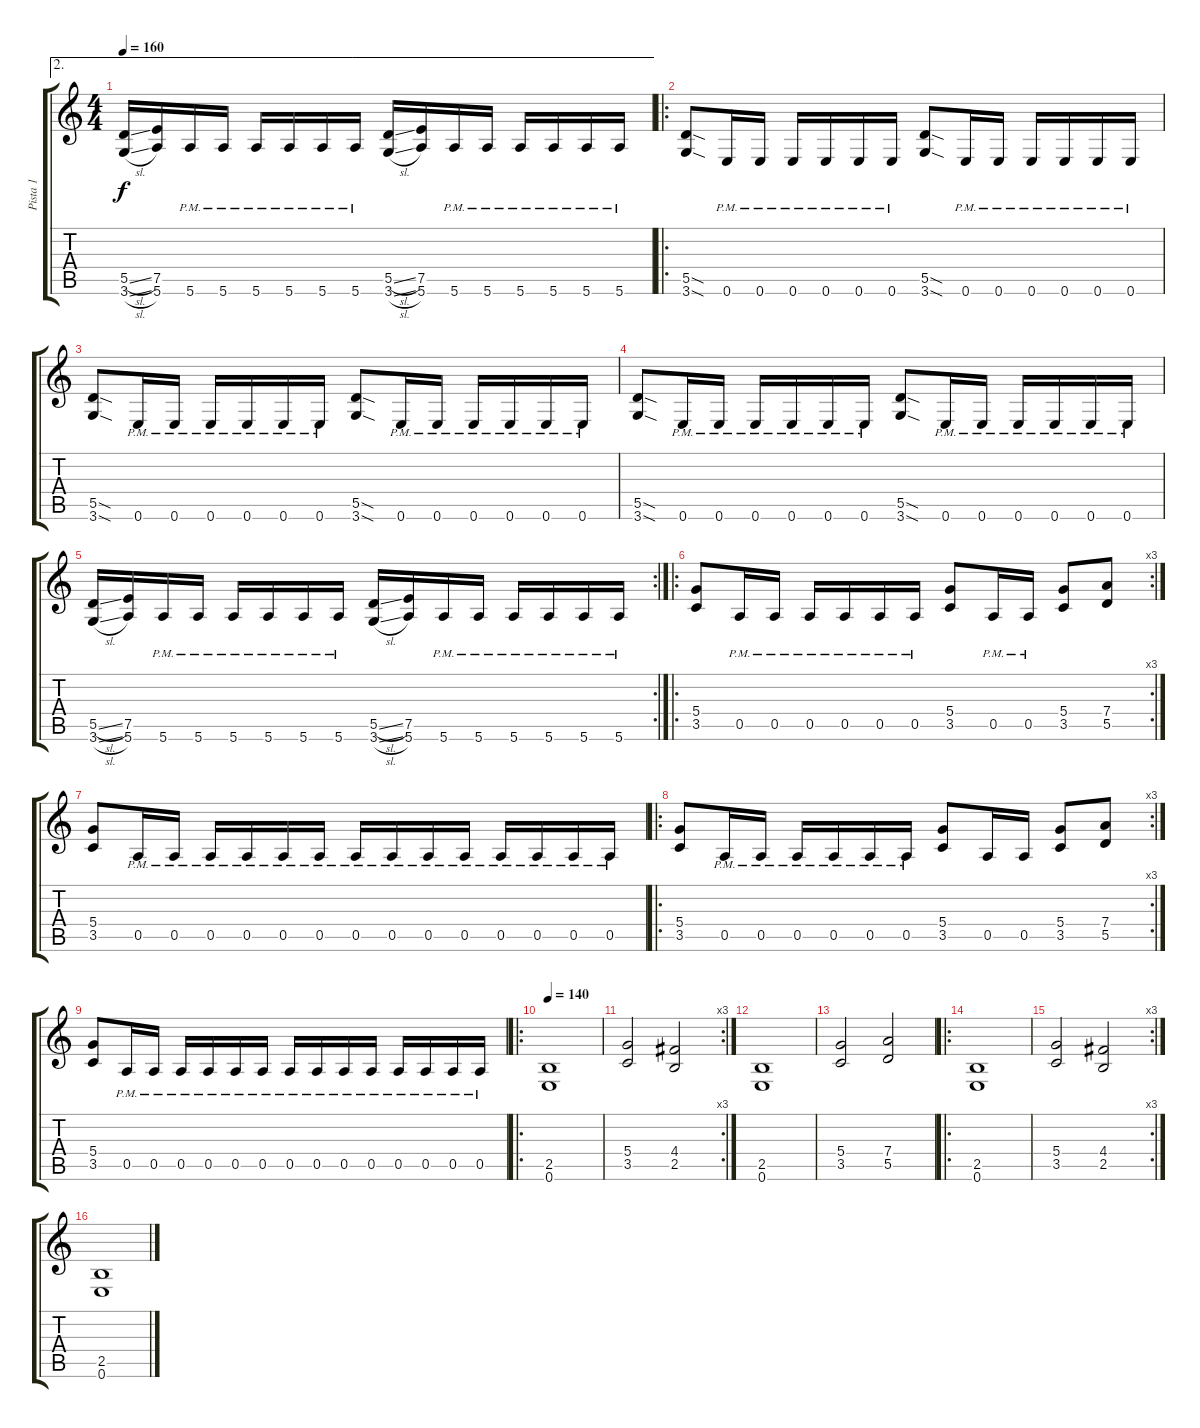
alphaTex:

\track ("Pista 1" "Pista 1") {instrument distortionguitar}
\staff {score tabs}
\tuning (E4 B3 G3 D3 A2 E2) {hide}
\ae 2
\ts (4 4)
\tempo 160
\clef g2
\ks c
(5.5{sl} 3.6{sl}).16{dy f} (7.5 5.6).16 5.6{pm}.16 5.6{pm}.16 5.6{pm}.16 5.6{pm}.16 5.6{pm}.16 5.6{pm}.16 (5.5{sl} 3.6{sl}).16 (7.5 5.6).16 5.6{pm}.16 5.6{pm}.16 5.6{pm}.16 5.6{pm}.16 5.6{pm}.16 5.6{pm}.16 |
\ro
(5.5{sod} 3.6{sod}).8 0.6{pm}.16 0.6{pm}.16 0.6{pm}.16 0.6{pm}.16 0.6{pm}.16 0.6{pm}.16 (5.5{sod} 3.6{sod}).8 0.6{pm}.16 0.6{pm}.16 0.6{pm}.16 0.6{pm}.16 0.6{pm}.16 0.6{pm}.16 |
(5.5{sod} 3.6{sod}).8 0.6{pm}.16 0.6{pm}.16 0.6{pm}.16 0.6{pm}.16 0.6{pm}.16 0.6{pm}.16 (5.5{sod} 3.6{sod}).8 0.6{pm}.16 0.6{pm}.16 0.6{pm}.16 0.6{pm}.16 0.6{pm}.16 0.6{pm}.16 |
(5.5{sod} 3.6{sod}).8 0.6{pm}.16 0.6{pm}.16 0.6{pm}.16 0.6{pm}.16 0.6{pm}.16 0.6{pm}.16 (5.5{sod} 3.6{sod}).8 0.6{pm}.16 0.6{pm}.16 0.6{pm}.16 0.6{pm}.16 0.6{pm}.16 0.6{pm}.16 |
\rc 2
(5.5{sl} 3.6{sl}).16 (7.5 5.6).16 5.6{pm}.16 5.6{pm}.16 5.6{pm}.16 5.6{pm}.16 5.6{pm}.16 5.6{pm}.16 (5.5{sl} 3.6{sl}).16 (7.5 5.6).16 5.6{pm}.16 5.6{pm}.16 5.6{pm}.16 5.6{pm}.16 5.6{pm}.16 5.6{pm}.16 |
\ro
\rc 3
(5.4 3.5).8 0.5{pm}.16 0.5{pm}.16 0.5{pm}.16 0.5{pm}.16 0.5{pm}.16 0.5{pm}.16 (5.4 3.5).8 0.5{pm}.16 0.5{pm}.16 (5.4 3.5).8 (7.4 5.5).8 |
(5.4 3.5).8 0.5{pm}.16 0.5{pm}.16 0.5{pm}.16 0.5{pm}.16 0.5{pm}.16 0.5{pm}.16 0.5{pm}.16 0.5{pm}.16 0.5{pm}.16 0.5{pm}.16 0.5{pm}.16 0.5{pm}.16 0.5{pm}.16 0.5{pm}.16 |
\ro
\rc 3
(5.4 3.5).8 0.5{pm}.16 0.5{pm}.16 0.5{pm}.16 0.5{pm}.16 0.5{pm}.16 0.5{pm}.16 (5.4 3.5).8 0.5.16 0.5.16 (5.4 3.5).8 (7.4 5.5).8 |
(5.4 3.5).8 0.5{pm}.16 0.5{pm}.16 0.5{pm}.16 0.5{pm}.16 0.5{pm}.16 0.5{pm}.16 0.5{pm}.16 0.5{pm}.16 0.5{pm}.16 0.5{pm}.16 0.5{pm}.16 0.5{pm}.16 0.5{pm}.16 0.5{pm}.16 |
\ro
\tempo 140
(2.5 0.6).1 |
\rc 3
(5.4 3.5).2 (4.4 2.5).2 |
(2.5 0.6).1 |
(5.4 3.5).2 (7.4 5.5).2 |
\ro
(2.5 0.6).1 |
\rc 3
(5.4 3.5).2 (4.4 2.5).2 |
(2.5 0.6).1
